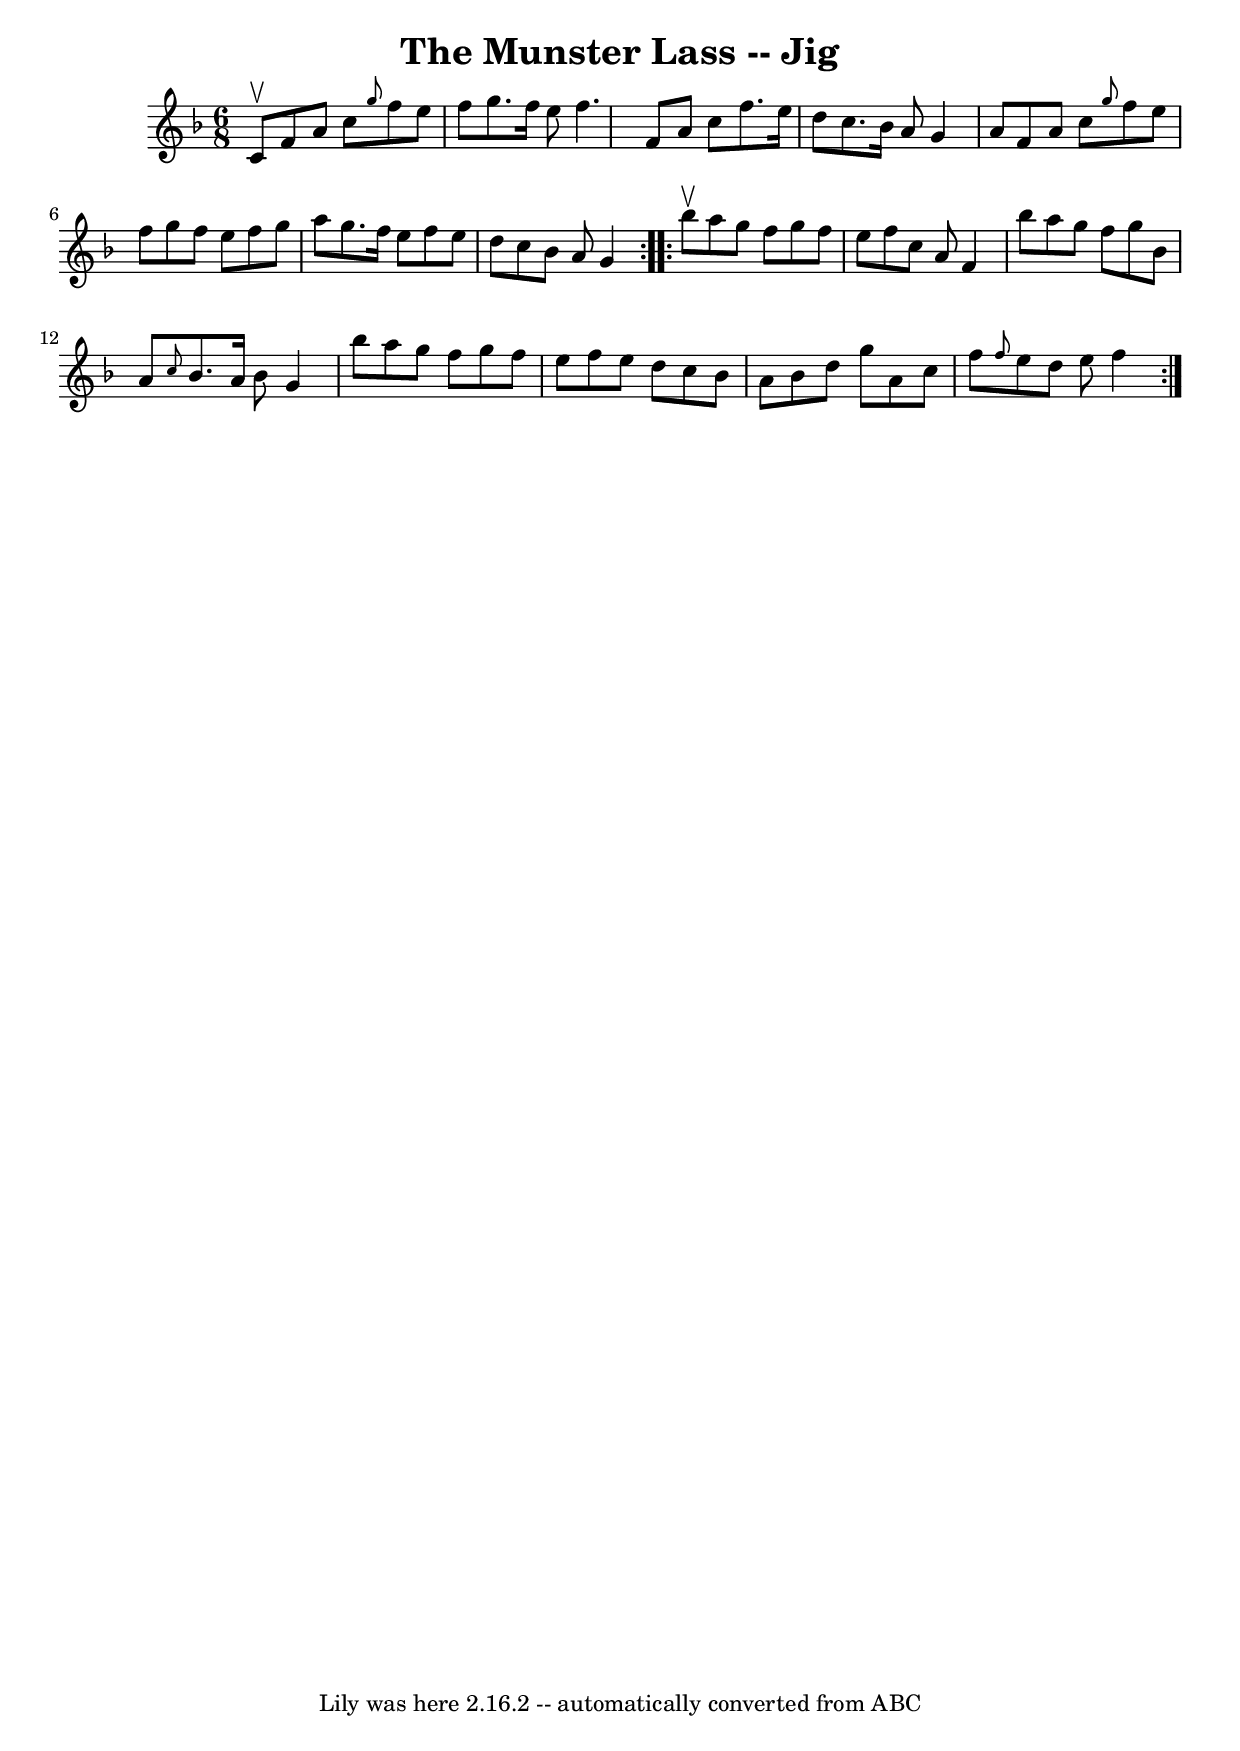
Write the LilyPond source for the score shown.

\version "2.16.2"
\include "Mammoth.ily"
\header {
  %% book = "Ryan's Mammoth Collection"
  crossRefNumber = "1"
  footnotes = "\\\\84 428"
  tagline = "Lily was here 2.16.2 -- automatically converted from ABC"
  title = "The Munster Lass -- Jig"

}
voicedefault =  {



  \repeat volta 2 {

    \time 6/8 
    \key f \major
    c'8^\upbow |
    f'8 a'8 c''8  
    \grace { g''8  
	   } f''8 e''8 f''8    |
    g''8. f''16 e''8 
    f''4.    |
    f'8 a'8 c''8 f''8. e''16 d''8    |
    
    c''8. bes'16 a'8 g'4 a'8    |
    f'8 a'8 c''8  
    \grace { g''8  
	   } f''8 e''8 f''8    |
    g''8 f''8 e''8   
    f''8 g''8 a''8    |
    g''8. f''16 e''8 f''8 e''8    
    d''8    |
    c''8 bes'8 a'8 g'4  
  }     
  \repeat volta 2 {
    
    bes''8^\upbow |
    a''8 g''8 f''8 g''8 f''8 e''8     |
    f''8 c''8 a'8 f'4 bes''8    |
    a''8 g''8    
    f''8 g''8 bes'8 a'8    |
    \grace { c''8  
	   } bes'8. a'16   
    bes'8 g'4 bes''8    |
    a''8 g''8 f''8 g''8 f''8    
    e''8    |
    f''8 e''8 d''8 c''8 bes'8 a'8    |
    
    bes'8 d''8 g''8 a'8 c''8 f''8    |
    \grace { f''8  
	   }   
    e''8 d''8 e''8 f''4    
  }   

}

\score{
  <<

    \context Staff="default"
    {
      \voicedefault 
      
    }

  >>
  \layout {
    
  }
  \midi {
  }

}
